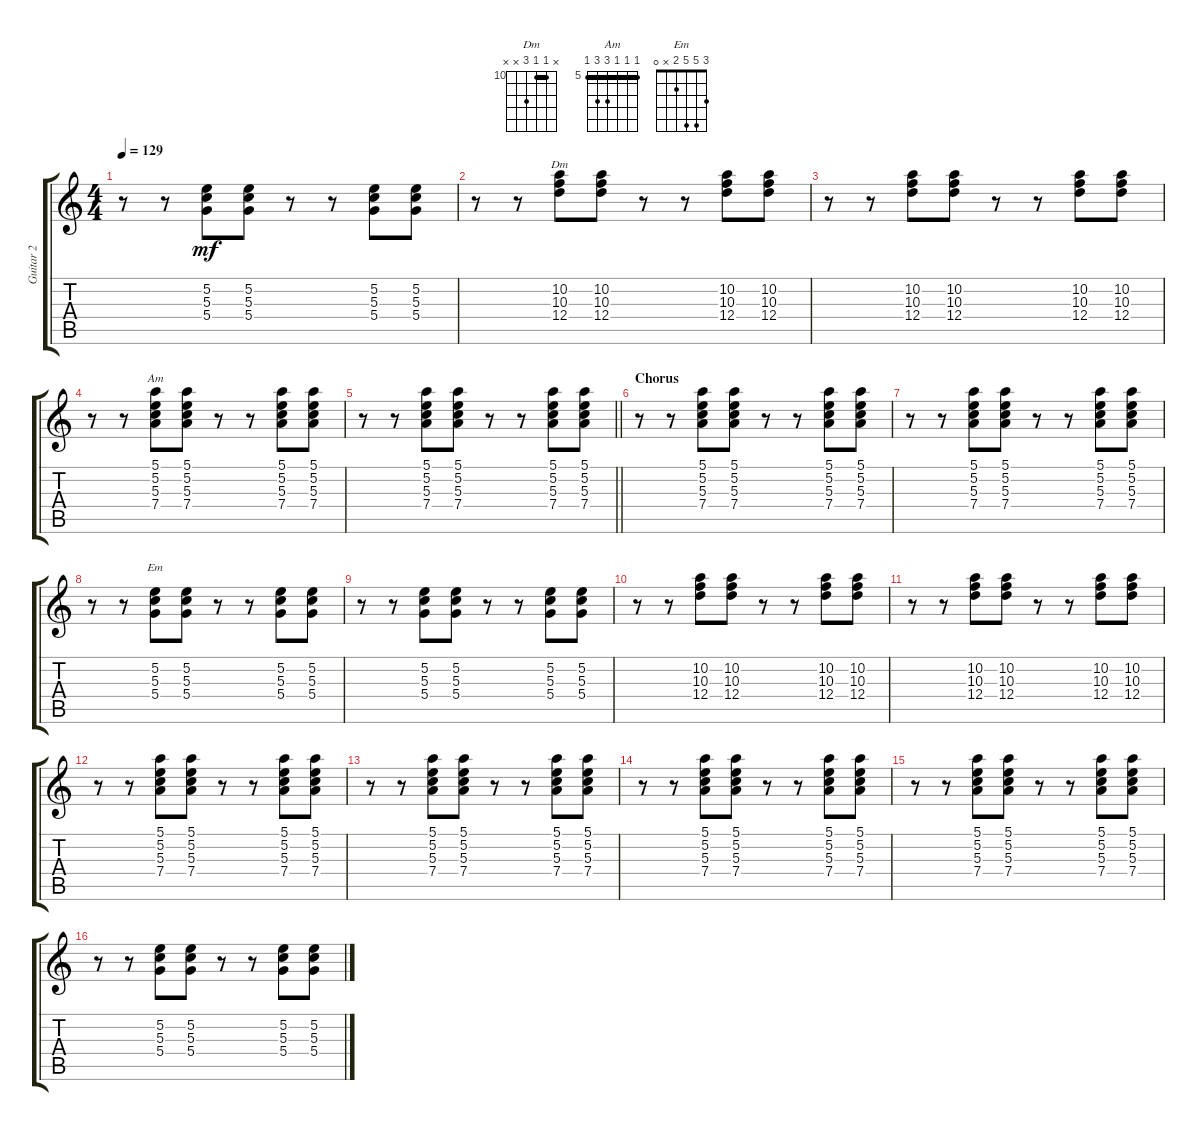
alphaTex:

\track ("Guitar 2" "Guitar 2") {instrument overdrivenguitar}
\staff {score tabs}
\tuning (E4 B3 G3 D3 A2 E2) {hide}
\chord ("Dm" x 10 10 12 x x) {firstfret 10 barre 10}
\chord ("Am" 5 5 5 7 7 5) {firstfret 5 barre 5}
\chord ("Em" 3 5 5 2 x 0)
\ts (4 4)
\tempo 129
\clef g2
\ks c
r.8{dy mf} r.8 (5.2 5.3 5.4).8 (5.2 5.3 5.4).8 r.8 r.8 (5.2 5.3 5.4).8 (5.2 5.3 5.4).8 |
r.8 r.8 (10.2 10.3 12.4).8{ch "Dm"} (10.2 10.3 12.4).8 r.8 r.8 (10.2 10.3 12.4).8 (10.2 10.3 12.4).8 |
r.8 r.8 (10.2 10.3 12.4).8 (10.2 10.3 12.4).8 r.8 r.8 (10.2 10.3 12.4).8 (10.2 10.3 12.4).8 |
r.8 r.8 (5.1 5.2 5.3 7.4).8{ch "Am"} (5.1 5.2 5.3 7.4).8 r.8 r.8 (5.1 5.2 5.3 7.4).8 (5.1 5.2 5.3 7.4).8 |
\barLineRight lightlight
r.8 r.8 (5.1 5.2 5.3 7.4).8 (5.1 5.2 5.3 7.4).8 r.8 r.8 (5.1 5.2 5.3 7.4).8 (5.1 5.2 5.3 7.4).8 |
\section ("" "Chorus")
r.8 r.8 (5.1 5.2 5.3 7.4).8 (5.1 5.2 5.3 7.4).8 r.8 r.8 (5.1 5.2 5.3 7.4).8 (5.1 5.2 5.3 7.4).8 |
r.8 r.8 (5.1 5.2 5.3 7.4).8 (5.1 5.2 5.3 7.4).8 r.8 r.8 (5.1 5.2 5.3 7.4).8 (5.1 5.2 5.3 7.4).8 |
r.8 r.8 (5.2 5.3 5.4).8{ch "Em"} (5.2 5.3 5.4).8 r.8 r.8 (5.2 5.3 5.4).8 (5.2 5.3 5.4).8 |
r.8 r.8 (5.2 5.3 5.4).8 (5.2 5.3 5.4).8 r.8 r.8 (5.2 5.3 5.4).8 (5.2 5.3 5.4).8 |
r.8 r.8 (10.2 10.3 12.4).8 (10.2 10.3 12.4).8 r.8 r.8 (10.2 10.3 12.4).8 (10.2 10.3 12.4).8 |
r.8 r.8 (10.2 10.3 12.4).8 (10.2 10.3 12.4).8 r.8 r.8 (10.2 10.3 12.4).8 (10.2 10.3 12.4).8 |
r.8 r.8 (5.1 5.2 5.3 7.4).8 (5.1 5.2 5.3 7.4).8 r.8 r.8 (5.1 5.2 5.3 7.4).8 (5.1 5.2 5.3 7.4).8 |
r.8 r.8 (5.1 5.2 5.3 7.4).8 (5.1 5.2 5.3 7.4).8 r.8 r.8 (5.1 5.2 5.3 7.4).8 (5.1 5.2 5.3 7.4).8 |
r.8 r.8 (5.1 5.2 5.3 7.4).8 (5.1 5.2 5.3 7.4).8 r.8 r.8 (5.1 5.2 5.3 7.4).8 (5.1 5.2 5.3 7.4).8 |
r.8 r.8 (5.1 5.2 5.3 7.4).8 (5.1 5.2 5.3 7.4).8 r.8 r.8 (5.1 5.2 5.3 7.4).8 (5.1 5.2 5.3 7.4).8 |
r.8 r.8 (5.2 5.3 5.4).8 (5.2 5.3 5.4).8 r.8 r.8 (5.2 5.3 5.4).8 (5.2 5.3 5.4).8
